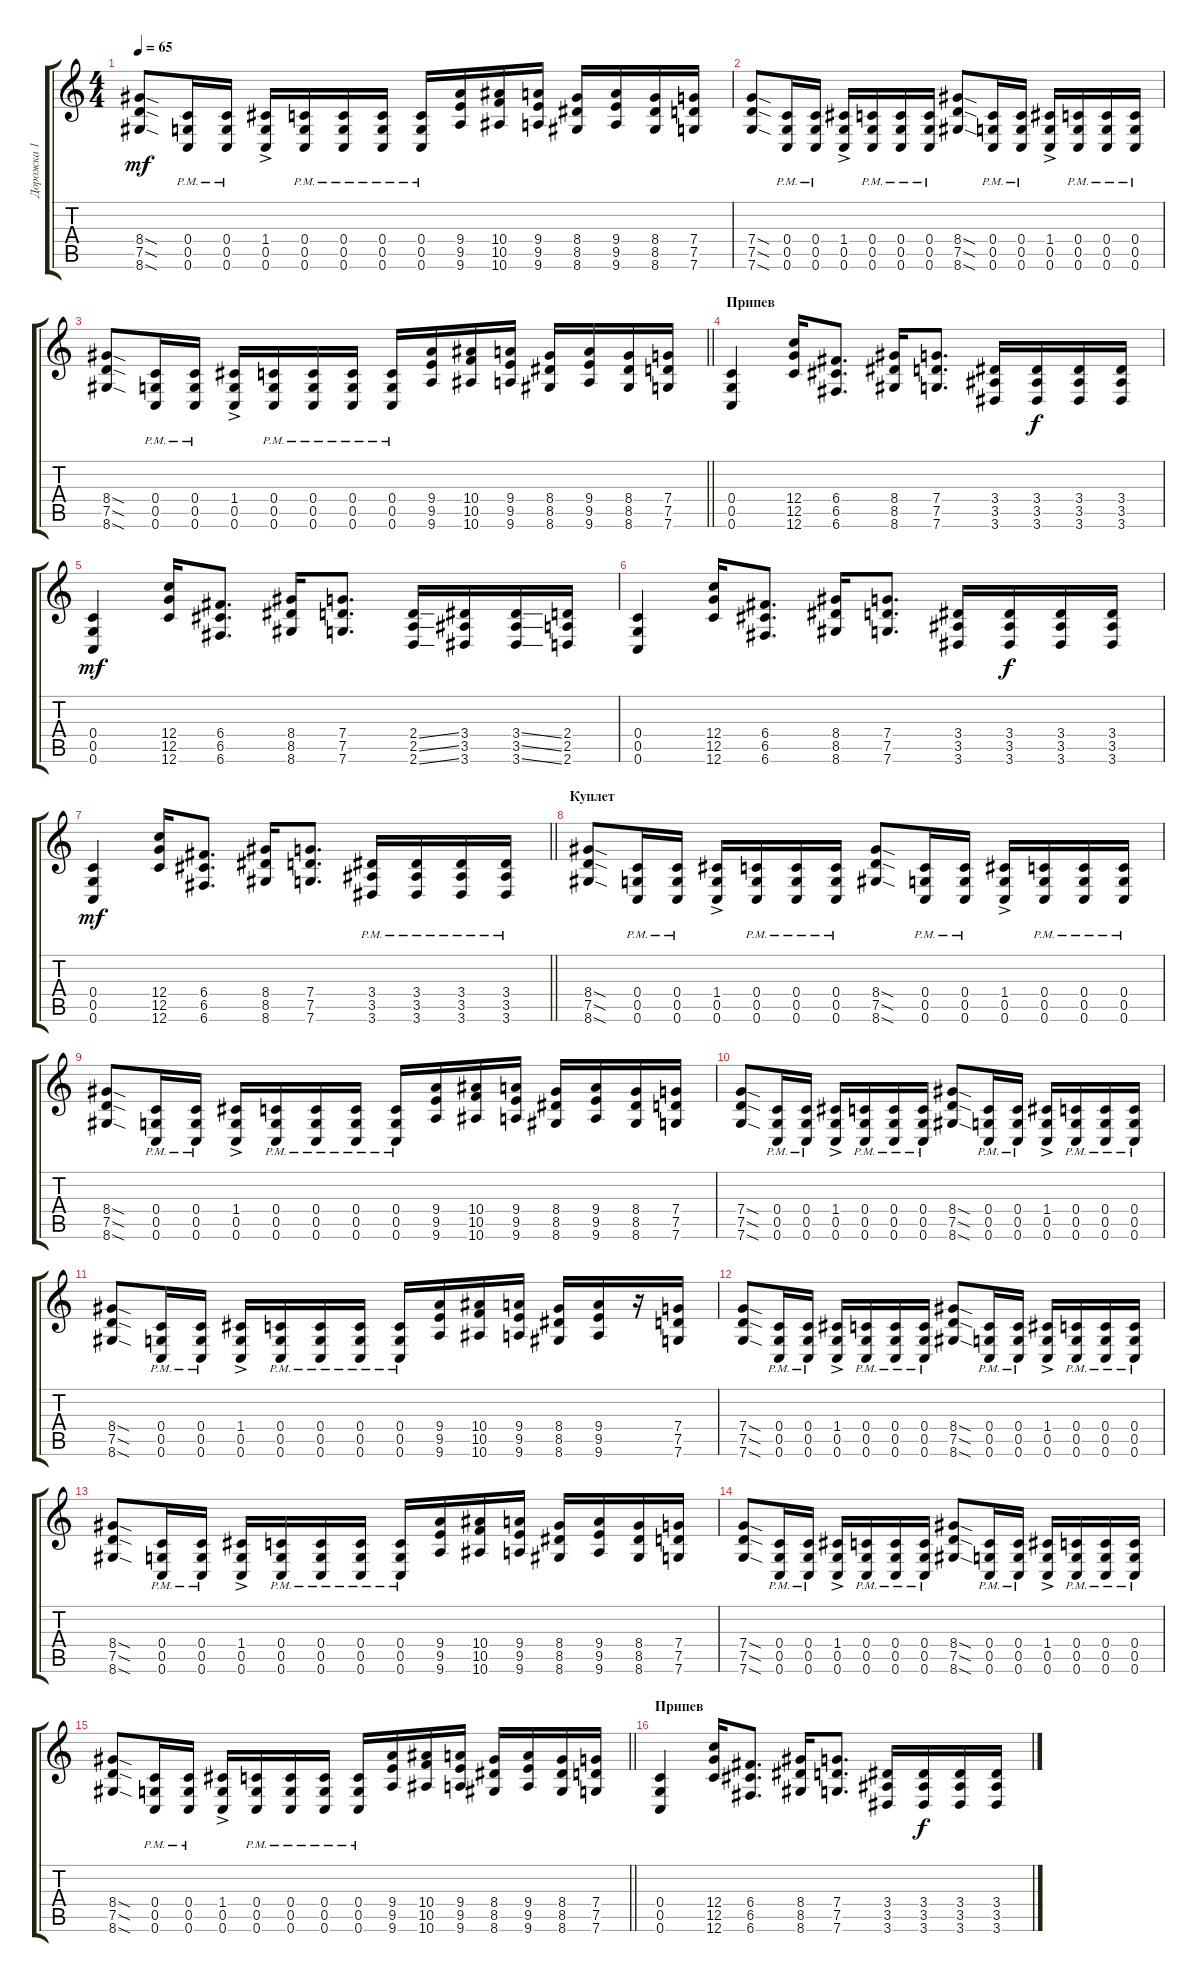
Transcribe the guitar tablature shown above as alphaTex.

\track ("Дорожка 1" "Дорожка 1") {instrument overdrivenguitar}
\staff {score tabs}
\tuning (Eb4 A3 F3 C3 G2 C2) {hide}
\ts (4 4)
\tempo 65
\clef g2
\ks c
(8.4{sod} 7.5{sod} 8.6{sod}).8{dy mf} (0.4{pm} 0.5{pm} 0.6{pm}).16 (0.4{pm} 0.5{pm} 0.6{pm}).16 (1.4 0.5{ac} 0.6{ac}).16 (0.4{pm} 0.5{pm} 0.6{pm}).16 (0.4{pm} 0.5{pm} 0.6{pm}).16 (0.4{pm} 0.5{pm} 0.6{pm}).16 (0.4{pm} 0.5{pm} 0.6{pm}).16 (9.4 9.5 9.6).16 (10.4 10.5 10.6).16 (9.4 9.5 9.6).16 (8.4 8.5 8.6).16 (9.4 9.5 9.6).16 (8.4 8.5 8.6).16 (7.4 7.5 7.6).16 |
(7.4{sod} 7.5{sod} 7.6{sod}).8 (0.4{pm} 0.5{pm} 0.6{pm}).16 (0.4{pm} 0.5{pm} 0.6{pm}).16 (1.4 0.5{ac} 0.6{ac}).16 (0.4{pm} 0.5{pm} 0.6{pm}).16 (0.4{pm} 0.5{pm} 0.6{pm}).16 (0.4{pm} 0.5{pm} 0.6{pm}).16 (8.4{sod} 7.5{sod} 8.6{sod}).8 (0.4{pm} 0.5{pm} 0.6{pm}).16 (0.4{pm} 0.5{pm} 0.6{pm}).16 (1.4 0.5{ac} 0.6{ac}).16 (0.4{pm} 0.5{pm} 0.6{pm}).16 (0.4{pm} 0.5{pm} 0.6{pm}).16 (0.4{pm} 0.5{pm} 0.6{pm}).16 |
\barLineRight lightlight
(8.4{sod} 7.5{sod} 8.6{sod}).8 (0.4{pm} 0.5{pm} 0.6{pm}).16 (0.4{pm} 0.5{pm} 0.6{pm}).16 (1.4 0.5{ac} 0.6{ac}).16 (0.4{pm} 0.5{pm} 0.6{pm}).16 (0.4{pm} 0.5{pm} 0.6{pm}).16 (0.4{pm} 0.5{pm} 0.6{pm}).16 (0.4{pm} 0.5{pm} 0.6{pm}).16 (9.4 9.5 9.6).16 (10.4 10.5 10.6).16 (9.4 9.5 9.6).16 (8.4 8.5 8.6).16 (9.4 9.5 9.6).16 (8.4 8.5 8.6).16 (7.4 7.5 7.6).16 |
\section ("" "Припев")
(0.4 0.5 0.6).4 (12.4 12.5 12.6).16 (6.4 6.5 6.6).8{d} (8.4 8.5 8.6).16 (7.4 7.5 7.6).8{d} (3.4 3.5 3.6).16 (3.4 3.5 3.6).16{dy f} (3.4 3.5 3.6).16 (3.4 3.5 3.6).16 |
(0.4 0.5 0.6).4{dy mf} (12.4 12.5 12.6).16 (6.4 6.5 6.6).8{d} (8.4 8.5 8.6).16 (7.4 7.5 7.6).8{d} (2.4{ss} 2.5{ss} 2.6{ss}).16 (3.4 3.5 3.6).16 (3.4{ss} 3.5{ss} 3.6{ss}).16 (2.4 2.5 2.6).16 |
(0.4 0.5 0.6).4 (12.4 12.5 12.6).16 (6.4 6.5 6.6).8{d} (8.4 8.5 8.6).16 (7.4 7.5 7.6).8{d} (3.4 3.5 3.6).16 (3.4 3.5 3.6).16{dy f} (3.4 3.5 3.6).16 (3.4 3.5 3.6).16 |
\barLineRight lightlight
(0.4 0.5 0.6).4{dy mf} (12.4 12.5 12.6).16 (6.4 6.5 6.6).8{d} (8.4 8.5 8.6).16 (7.4 7.5 7.6).8{d} (3.4{pm} 3.5{pm} 3.6{pm}).16 (3.4{pm} 3.5{pm} 3.6{pm}).16 (3.4{pm} 3.5{pm} 3.6{pm}).16 (3.4{pm} 3.5{pm} 3.6{pm}).16 |
\section ("" "Куплет")
(8.4{sod} 7.5{sod} 8.6{sod}).8 (0.4{pm} 0.5{pm} 0.6{pm}).16 (0.4{pm} 0.5{pm} 0.6{pm}).16 (1.4 0.5{ac} 0.6{ac}).16 (0.4{pm} 0.5{pm} 0.6{pm}).16 (0.4{pm} 0.5{pm} 0.6{pm}).16 (0.4{pm} 0.5{pm} 0.6{pm}).16 (8.4{sod} 7.5{sod} 8.6{sod}).8 (0.4{pm} 0.5{pm} 0.6{pm}).16 (0.4{pm} 0.5{pm} 0.6{pm}).16 (1.4 0.5{ac} 0.6{ac}).16 (0.4{pm} 0.5{pm} 0.6{pm}).16 (0.4{pm} 0.5{pm} 0.6{pm}).16 (0.4{pm} 0.5{pm} 0.6{pm}).16 |
(8.4{sod} 7.5{sod} 8.6{sod}).8 (0.4{pm} 0.5{pm} 0.6{pm}).16 (0.4{pm} 0.5{pm} 0.6{pm}).16 (1.4 0.5{ac} 0.6{ac}).16 (0.4{pm} 0.5{pm} 0.6{pm}).16 (0.4{pm} 0.5{pm} 0.6{pm}).16 (0.4{pm} 0.5{pm} 0.6{pm}).16 (0.4{pm} 0.5{pm} 0.6{pm}).16 (9.4 9.5 9.6).16 (10.4 10.5 10.6).16 (9.4 9.5 9.6).16 (8.4 8.5 8.6).16 (9.4 9.5 9.6).16 (8.4 8.5 8.6).16 (7.4 7.5 7.6).16 |
(7.4{sod} 7.5{sod} 7.6{sod}).8 (0.4{pm} 0.5{pm} 0.6{pm}).16 (0.4{pm} 0.5{pm} 0.6{pm}).16 (1.4 0.5{ac} 0.6{ac}).16 (0.4{pm} 0.5{pm} 0.6{pm}).16 (0.4{pm} 0.5{pm} 0.6{pm}).16 (0.4{pm} 0.5{pm} 0.6{pm}).16 (8.4{sod} 7.5{sod} 8.6{sod}).8 (0.4{pm} 0.5{pm} 0.6{pm}).16 (0.4{pm} 0.5{pm} 0.6{pm}).16 (1.4 0.5{ac} 0.6{ac}).16 (0.4{pm} 0.5{pm} 0.6{pm}).16 (0.4{pm} 0.5{pm} 0.6{pm}).16 (0.4{pm} 0.5{pm} 0.6{pm}).16 |
(8.4{sod} 7.5{sod} 8.6{sod}).8 (0.4{pm} 0.5{pm} 0.6{pm}).16 (0.4{pm} 0.5{pm} 0.6{pm}).16 (1.4 0.5{ac} 0.6{ac}).16 (0.4{pm} 0.5{pm} 0.6{pm}).16 (0.4{pm} 0.5{pm} 0.6{pm}).16 (0.4{pm} 0.5{pm} 0.6{pm}).16 (0.4{pm} 0.5{pm} 0.6{pm}).16 (9.4 9.5 9.6).16 (10.4 10.5 10.6).16 (9.4 9.5 9.6).16 (8.4 8.5 8.6).16 (9.4 9.5 9.6).16 r.16 (7.4 7.5 7.6).16 |
(7.4{sod} 7.5{sod} 7.6{sod}).8 (0.4{pm} 0.5{pm} 0.6{pm}).16 (0.4{pm} 0.5{pm} 0.6{pm}).16 (1.4 0.5{ac} 0.6{ac}).16 (0.4{pm} 0.5{pm} 0.6{pm}).16 (0.4{pm} 0.5{pm} 0.6{pm}).16 (0.4{pm} 0.5{pm} 0.6{pm}).16 (8.4{sod} 7.5{sod} 8.6{sod}).8 (0.4{pm} 0.5{pm} 0.6{pm}).16 (0.4{pm} 0.5{pm} 0.6{pm}).16 (1.4 0.5{ac} 0.6{ac}).16 (0.4{pm} 0.5{pm} 0.6{pm}).16 (0.4{pm} 0.5{pm} 0.6{pm}).16 (0.4{pm} 0.5{pm} 0.6{pm}).16 |
(8.4{sod} 7.5{sod} 8.6{sod}).8 (0.4{pm} 0.5{pm} 0.6{pm}).16 (0.4{pm} 0.5{pm} 0.6{pm}).16 (1.4 0.5{ac} 0.6{ac}).16 (0.4{pm} 0.5{pm} 0.6{pm}).16 (0.4{pm} 0.5{pm} 0.6{pm}).16 (0.4{pm} 0.5{pm} 0.6{pm}).16 (0.4{pm} 0.5{pm} 0.6{pm}).16 (9.4 9.5 9.6).16 (10.4 10.5 10.6).16 (9.4 9.5 9.6).16 (8.4 8.5 8.6).16 (9.4 9.5 9.6).16 (8.4 8.5 8.6).16 (7.4 7.5 7.6).16 |
(7.4{sod} 7.5{sod} 7.6{sod}).8 (0.4{pm} 0.5{pm} 0.6{pm}).16 (0.4{pm} 0.5{pm} 0.6{pm}).16 (1.4 0.5{ac} 0.6{ac}).16 (0.4{pm} 0.5{pm} 0.6{pm}).16 (0.4{pm} 0.5{pm} 0.6{pm}).16 (0.4{pm} 0.5{pm} 0.6{pm}).16 (8.4{sod} 7.5{sod} 8.6{sod}).8 (0.4{pm} 0.5{pm} 0.6{pm}).16 (0.4{pm} 0.5{pm} 0.6{pm}).16 (1.4 0.5{ac} 0.6{ac}).16 (0.4{pm} 0.5{pm} 0.6{pm}).16 (0.4{pm} 0.5{pm} 0.6{pm}).16 (0.4{pm} 0.5{pm} 0.6{pm}).16 |
\barLineRight lightlight
(8.4{sod} 7.5{sod} 8.6{sod}).8 (0.4{pm} 0.5{pm} 0.6{pm}).16 (0.4{pm} 0.5{pm} 0.6{pm}).16 (1.4 0.5{ac} 0.6{ac}).16 (0.4{pm} 0.5{pm} 0.6{pm}).16 (0.4{pm} 0.5{pm} 0.6{pm}).16 (0.4{pm} 0.5{pm} 0.6{pm}).16 (0.4{pm} 0.5{pm} 0.6{pm}).16 (9.4 9.5 9.6).16 (10.4 10.5 10.6).16 (9.4 9.5 9.6).16 (8.4 8.5 8.6).16 (9.4 9.5 9.6).16 (8.4 8.5 8.6).16 (7.4 7.5 7.6).16 |
\section ("" "Припев")
(0.4 0.5 0.6).4 (12.4 12.5 12.6).16 (6.4 6.5 6.6).8{d} (8.4 8.5 8.6).16 (7.4 7.5 7.6).8{d} (3.4 3.5 3.6).16 (3.4 3.5 3.6).16{dy f} (3.4 3.5 3.6).16 (3.4 3.5 3.6).16
